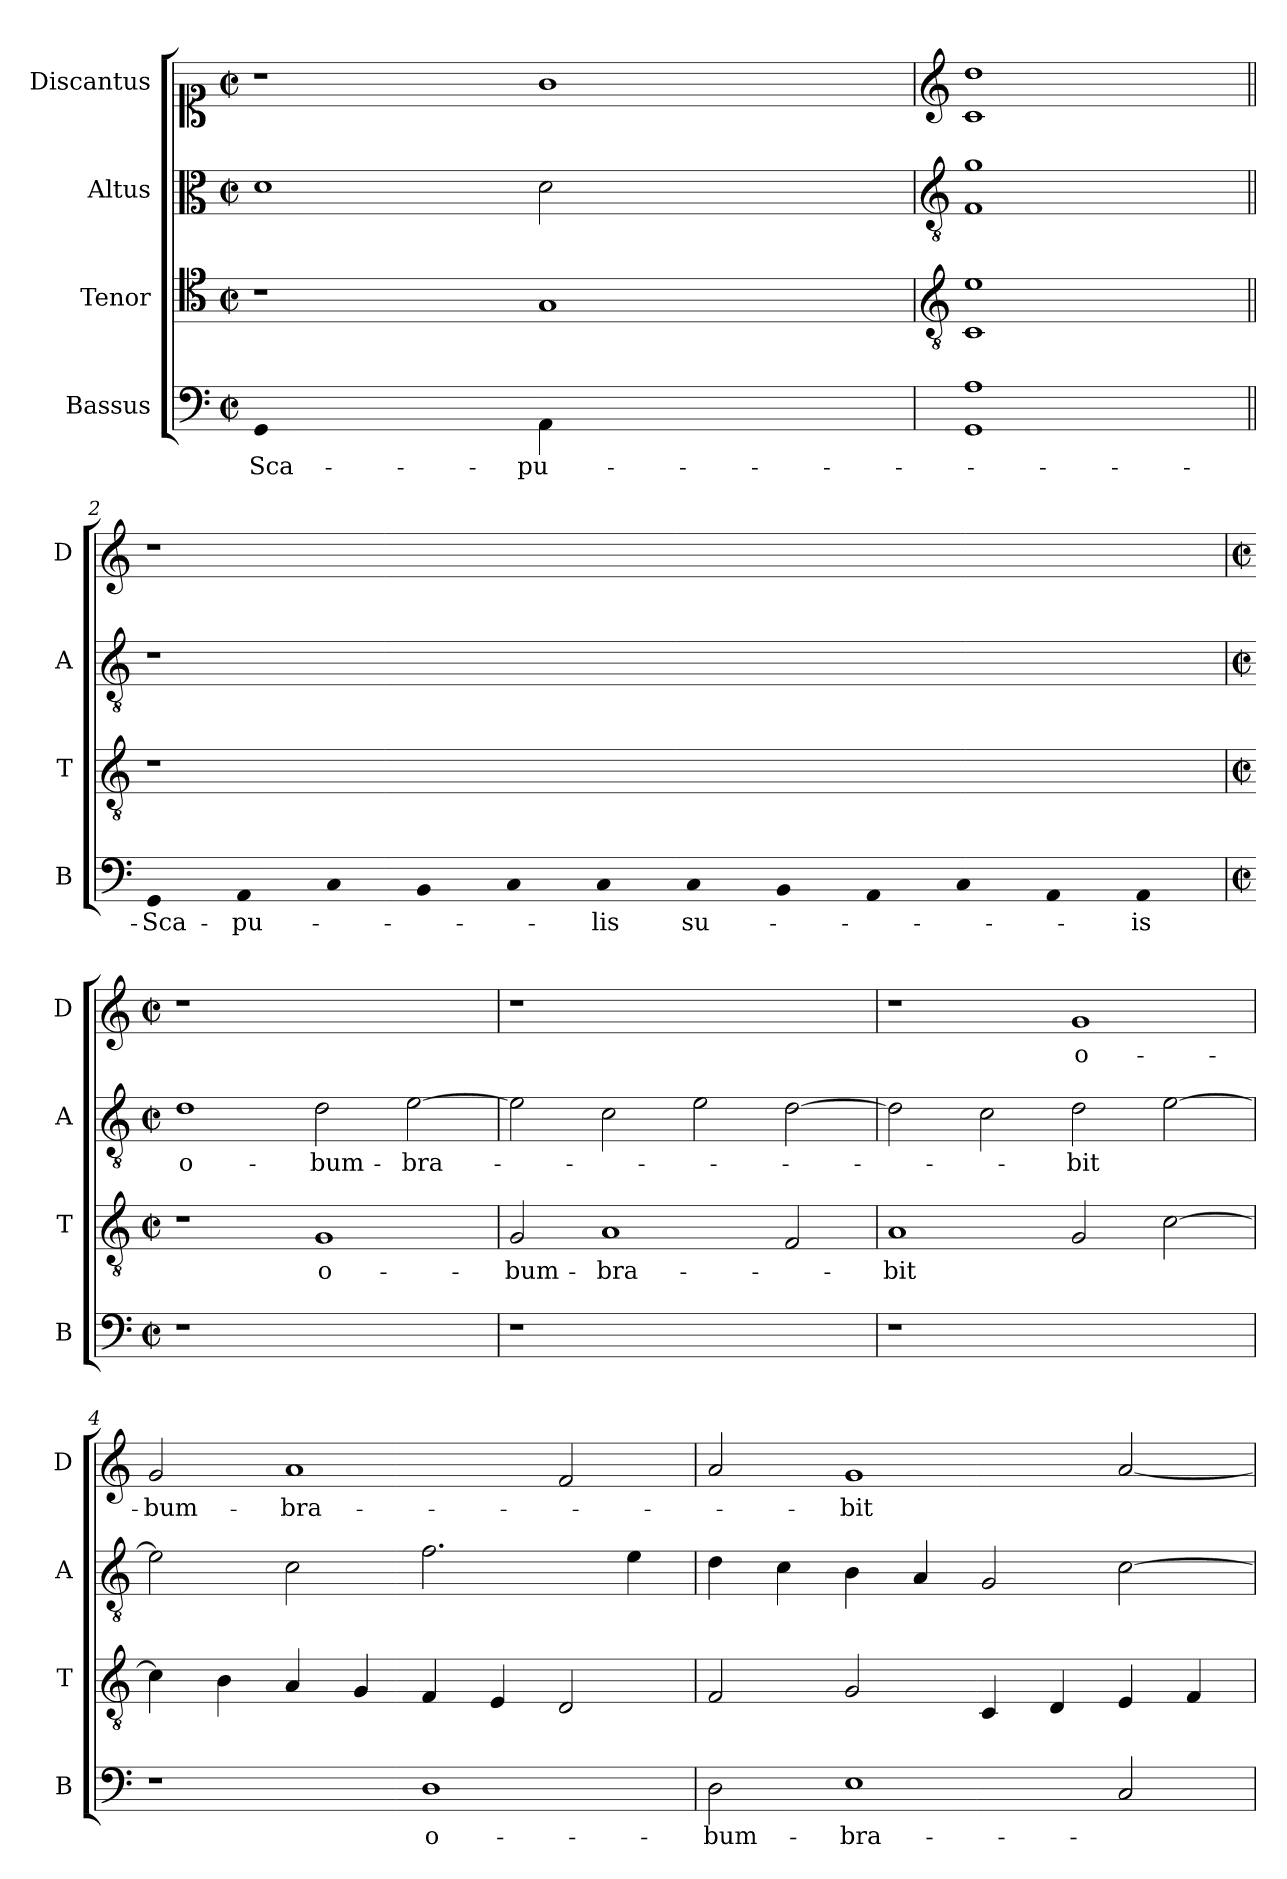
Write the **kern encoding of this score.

**kern	**text	**kern	**text	**kern	**text	**kern	**text
*part4	*part4	*part3	*part3	*part2	*part2	*part1	*part1
*staff4	*staff4	*staff3	*staff3	*staff2	*staff2	*staff1	*staff1
*I"Bassus	*	*I"Tenor	*	*I"Altus	*	*I"Discantus	*
*I'B	*	*I'T	*	*I'A	*	*I'D	*
*clefF4	*	*clefC4	*	*clefC3	*	*clefC1	*
*k[]	*	*k[]	*	*k[]	*	*k[]	*
*C:	*	*C:	*	*C:	*	*C:	*
*M2/2	*	*M2/2	*	*M2/2	*	*M2/2	*
*met(c|)	*	*met(c|)	*	*met(c|)	*	*met(c|)	*
=	=	=	=	=	=	=	=
!LO:N:head=solid	!LO:LY:b	!	!	!	!	!	!
1GG	Sca-	1r	.	1d	.	1r	.
!LO:N:head=solid	!LO:LY:b	!	!	!	!	!	!
2AA\	-pu-	1G	.	2d\	.	1g	.
2ryy	.	.	.	2ryy	.	.	.
=1X	=1X	=1X	=1X	=1X	=1X	=1X	=1X
*	*	*clefGv2	*	*clefGv2	*	*clefG2	*
1GG 1A	.	1C 1e	.	1F 1g	.	1c 1dd	.
!!LO:LB:g=z
=2X||	=2X||	=2X||	=2X||	=2X||	=2X||	=2X||	=2X||
!LO:N:head=solid	!LO:LY:b	!	!	!	!	!	!
1GG	-Sca-	1r	.	1r	.	1r	.
!LO:N:head=solid	!LO:LY:b	!	!	!	!	!	!
1AA	-pu-	000ryy	.	000ryy	.	000ryy	.
!LO:N:head=solid	!	!	!	!	!	!	!
1C	.	.	.	.	.	.	.
!LO:N:head=solid	!	!	!	!	!	!	!
1BB	.	.	.	.	.	.	.
!LO:N:head=solid	!	!	!	!	!	!	!
1C	.	.	.	.	.	.	.
!LO:N:head=solid	!LO:LY:b	!	!	!	!	!	!
1C	-lis	.	.	.	.	.	.
!LO:N:head=solid	!LO:LY:b	!	!	!	!	!	!
1C	su-	.	.	.	.	.	.
!LO:N:head=solid	!	!	!	!	!	!	!
1BB	.	.	.	.	.	.	.
!LO:N:head=solid	!	!	!	!	!	!	!
1AA	.	.	.	.	.	.	.
!LO:N:head=solid	!	!	!	!	!	!	!
1C	.	0.ryy	.	0.ryy	.	0.ryy	.
!LO:N:head=solid	!	!	!	!	!	!	!
1AA	.	.	.	.	.	.	.
!LO:N:head=solid	!LO:LY:b	!	!	!	!	!	!
1AA	-is	.	.	.	.	.	.
!!LO:LB:g=z
=1	=1	=1	=1	=1	=1	=1	=1
*k[]	*	*k[]	*	*k[]	*	*k[]	*
*C:	*	*C:	*	*C:	*	*C:	*
*M2/2	*	*M2/2	*	*M2/2	*	*M2/2	*
*met(c|)	*	*met(c|)	*	*met(c|)	*	*met(c|)	*
!	!	!	!	!	!LO:LY:b	!	!
1r	.	1r	.	1d	o-	1r	.
!	!	!	!LO:LY:b	!	!LO:LY:b	!	!
1ryy	.	1G	o-	2d\	-bum-	1ryy	.
!	!	!	!	!	!LO:LY:b	!	!
.	.	.	.	[2e\	-bra-	.	.
=2	=2	=2	=2	=2	=2	=2	=2
!	!	!	!LO:LY:b	!	!	!	!
1r	.	2G/	-bum-	2e\]	.	1r	.
!	!	!	!LO:LY:b	!	!	!	!
.	.	1A	-bra-	2c\	.	.	.
1ryy	.	.	.	2e\	.	1ryy	.
.	.	2F/	.	[2d\	.	.	.
=3	=3	=3	=3	=3	=3	=3	=3
!	!	!	!LO:LY:b	!	!	!	!
1r	.	1A	-bit	2d\]	.	1r	.
.	.	.	.	2c\	.	.	.
!	!	!	!	!	!LO:LY:b	!	!LO:LY:b
1ryy	.	2G/	.	2d\	-bit	1g	o-
.	.	[2c\	.	[2e\	.	.	.
=4	=4	=4	=4	=4	=4	=4	=4
!	!	!	!	!	!	!	!LO:LY:b
1r	.	4c\]	.	2e\]	.	2g/	-bum-
.	.	4B\	.	.	.	.	.
!	!	!	!	!	!	!	!LO:LY:b
.	.	4A/	.	2c\	.	1a	-bra-
.	.	4G/	.	.	.	.	.
!	!LO:LY:b	!	!	!	!	!	!
1D	o-	4F/	.	2.f\	.	.	.
.	.	4E/	.	.	.	.	.
.	.	2D/	.	.	.	2f/	.
.	.	.	.	4e\	.	.	.
=5	=5	=5	=5	=5	=5	=5	=5
!	!LO:LY:b	!	!	!	!	!	!
2D\	-bum-	2F/	.	4d\	.	2a/	.
.	.	.	.	4c\	.	.	.
!	!LO:LY:b	!	!	!	!	!	!LO:LY:b
1E	-bra-	2G/	.	4B\	.	1g	-bit
.	.	.	.	4A/	.	.	.
.	.	4C/	.	2G/	.	.	.
.	.	4D/	.	.	.	.	.
2C/	.	4E/	.	[2c\	.	[2a/	.
.	.	4F/	.	.	.	.	.
=	=	=	=	=	=	=	=
*-	*-	*-	*-	*-	*-	*-	*-
